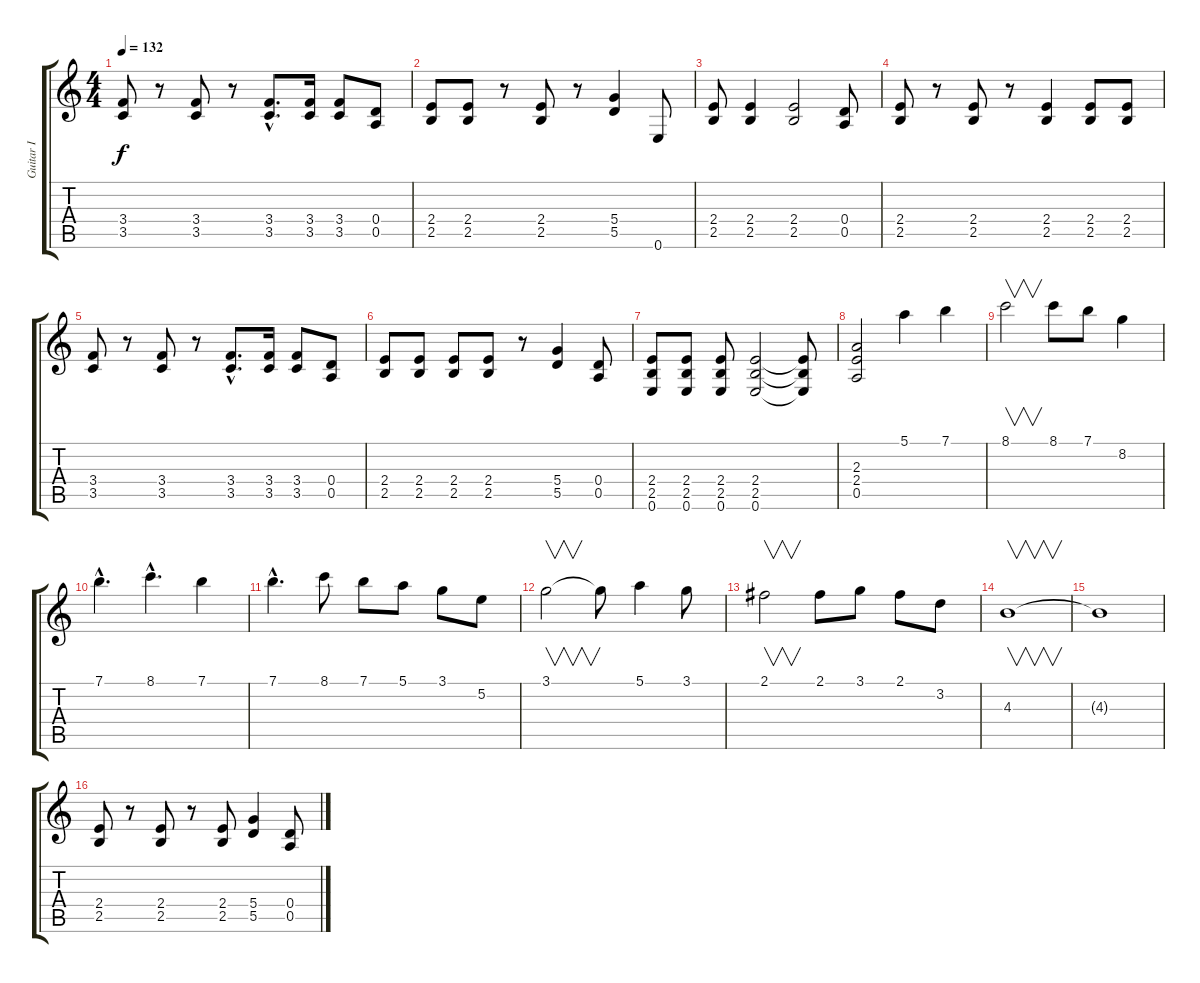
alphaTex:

\track ("Guitar I" "Guitar I") {instrument distortionguitar}
\staff {score tabs}
\tuning (E4 B3 G3 D3 A2 E2) {hide}
\ts (4 4)
\tempo 132
\clef g2
\ks c
(3.4 3.5).8{dy f} r.8 (3.4 3.5).8 r.8 (3.4{hac} 3.5{hac}).8{d} (3.4 3.5).16 (3.4 3.5).8 (0.4 0.5).8 |
(2.4 2.5).8 (2.4 2.5).8 r.8 (2.4 2.5).8 r.8 (5.4 5.5).4 0.6.8 |
(2.4 2.5).8 (2.4 2.5).4 (2.4 2.5).2 (0.4 0.5).8 |
(2.4 2.5).8 r.8 (2.4 2.5).8 r.8 (2.4 2.5).4 (2.4 2.5).8 (2.4 2.5).8 |
(3.4 3.5).8 r.8 (3.4 3.5).8 r.8 (3.4{hac} 3.5{hac}).8{d} (3.4 3.5).16 (3.4 3.5).8 (0.4 0.5).8 |
(2.4 2.5).8 (2.4 2.5).8 (2.4 2.5).8 (2.4 2.5).8 r.8 (5.4 5.5).4 (0.4 0.5).8 |
(2.4 2.5 0.6).8 (2.4 2.5 0.6).8 (2.4 2.5 0.6).8 (2.4 2.5 0.6).2 (2.4{t} 2.5{t} 0.6{t}).8 |
(2.3 2.4 0.5).2 5.1.4 7.1.4 |
8.1.2{v} 8.1.8 7.1.8 8.2.4 |
7.1{hac}.4{d} 8.1{hac}.4{d} 7.1.4 |
7.1{hac}.4{d} 8.1.8 7.1.8 5.1.8 3.1.8 5.2.8 |
3.1.2{v} 3.1{t}.8 5.1.4 3.1.8 |
2.1.2{v} 2.1.8 3.1.8 2.1.8 3.2.8 |
4.3.1{v} |
4.3{t}.1 |
(2.4 2.5).8 r.8 (2.4 2.5).8 r.8 (2.4 2.5).8 (5.4 5.5).4 (0.4 0.5).8
